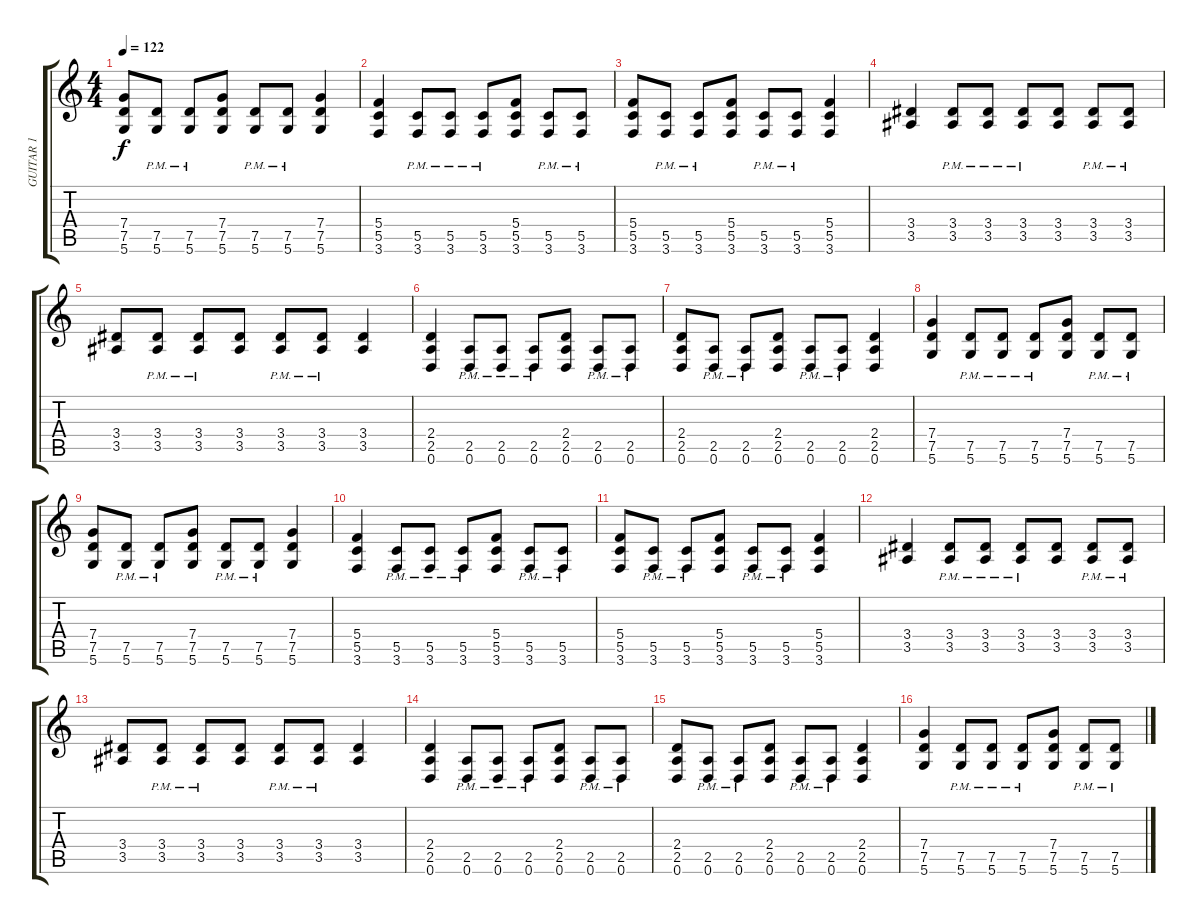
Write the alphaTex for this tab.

\track ("GUITAR 1" "GUITAR 1") {instrument overdrivenguitar}
\staff {score tabs}
\tuning (D4 A3 F3 C3 G2 D2) {hide}
\ts (4 4)
\tempo 122
\clef g2
\ks c
(7.4 7.5 5.6).8{dy f} (7.5{pm} 5.6{pm}).8 (7.5{pm} 5.6{pm}).8 (7.4 7.5 5.6).8 (7.5{pm} 5.6{pm}).8 (7.5{pm} 5.6{pm}).8 (7.4 7.5 5.6).4 |
(5.4 5.5 3.6).4 (5.5{pm} 3.6{pm}).8 (5.5{pm} 3.6{pm}).8 (5.5{pm} 3.6{pm}).8 (5.4 5.5 3.6).8 (5.5{pm} 3.6{pm}).8 (5.5{pm} 3.6{pm}).8 |
(5.4 5.5 3.6).8 (5.5{pm} 3.6{pm}).8 (5.5{pm} 3.6{pm}).8 (5.4 5.5 3.6).8 (5.5{pm} 3.6{pm}).8 (5.5{pm} 3.6{pm}).8 (5.4 5.5 3.6).4 |
(3.4 3.5).4 (3.4{pm} 3.5{pm}).8 (3.4{pm} 3.5{pm}).8 (3.4{pm} 3.5{pm}).8 (3.4 3.5).8 (3.4{pm} 3.5{pm}).8 (3.4{pm} 3.5{pm}).8 |
(3.4 3.5).8 (3.4{pm} 3.5{pm}).8 (3.4{pm} 3.5{pm}).8 (3.4 3.5).8 (3.4{pm} 3.5{pm}).8 (3.4{pm} 3.5{pm}).8 (3.4 3.5).4 |
(2.4 2.5 0.6).4 (2.5{pm} 0.6).8 (2.5{pm} 0.6{pm}).8 (2.5{pm} 0.6{pm}).8 (2.4 2.5 0.6).8 (2.5{pm} 0.6{pm}).8 (2.5{pm} 0.6{pm}).8 |
(2.4 2.5 0.6).8 (2.5{pm} 0.6{pm}).8 (2.5{pm} 0.6{pm}).8 (2.4 2.5 0.6).8 (2.5{pm} 0.6{pm}).8 (2.5{pm} 0.6{pm}).8 (2.4 2.5 0.6).4 |
(7.4 7.5 5.6).4 (7.5{pm} 5.6{pm}).8 (7.5{pm} 5.6{pm}).8 (7.5{pm} 5.6{pm}).8 (7.4 7.5 5.6).8 (7.5{pm} 5.6{pm}).8 (7.5{pm} 5.6{pm}).8 |
(7.4 7.5 5.6).8 (7.5{pm} 5.6{pm}).8 (7.5{pm} 5.6{pm}).8 (7.4 7.5 5.6).8 (7.5{pm} 5.6{pm}).8 (7.5{pm} 5.6{pm}).8 (7.4 7.5 5.6).4 |
(5.4 5.5 3.6).4 (5.5{pm} 3.6{pm}).8 (5.5{pm} 3.6{pm}).8 (5.5{pm} 3.6{pm}).8 (5.4 5.5 3.6).8 (5.5{pm} 3.6{pm}).8 (5.5{pm} 3.6{pm}).8 |
(5.4 5.5 3.6).8 (5.5{pm} 3.6{pm}).8 (5.5{pm} 3.6{pm}).8 (5.4 5.5 3.6).8 (5.5{pm} 3.6{pm}).8 (5.5{pm} 3.6{pm}).8 (5.4 5.5 3.6).4 |
(3.4 3.5).4 (3.4{pm} 3.5{pm}).8 (3.4{pm} 3.5{pm}).8 (3.4{pm} 3.5{pm}).8 (3.4 3.5).8 (3.4{pm} 3.5{pm}).8 (3.4{pm} 3.5{pm}).8 |
(3.4 3.5).8 (3.4{pm} 3.5{pm}).8 (3.4{pm} 3.5{pm}).8 (3.4 3.5).8 (3.4{pm} 3.5{pm}).8 (3.4{pm} 3.5{pm}).8 (3.4 3.5).4 |
(2.4 2.5 0.6).4 (2.5{pm} 0.6{pm}).8 (2.5{pm} 0.6{pm}).8 (2.5{pm} 0.6{pm}).8 (2.4 2.5 0.6).8 (2.5{pm} 0.6{pm}).8 (2.5{pm} 0.6{pm}).8 |
(2.4 2.5 0.6).8 (2.5{pm} 0.6{pm}).8 (2.5{pm} 0.6{pm}).8 (2.4 2.5 0.6).8 (2.5{pm} 0.6{pm}).8 (2.5{pm} 0.6{pm}).8 (2.4 2.5 0.6).4 |
(7.4 7.5 5.6).4 (7.5{pm} 5.6{pm}).8 (7.5{pm} 5.6{pm}).8 (7.5{pm} 5.6{pm}).8 (7.4 7.5 5.6).8 (7.5{pm} 5.6{pm}).8 (7.5{pm} 5.6{pm}).8
